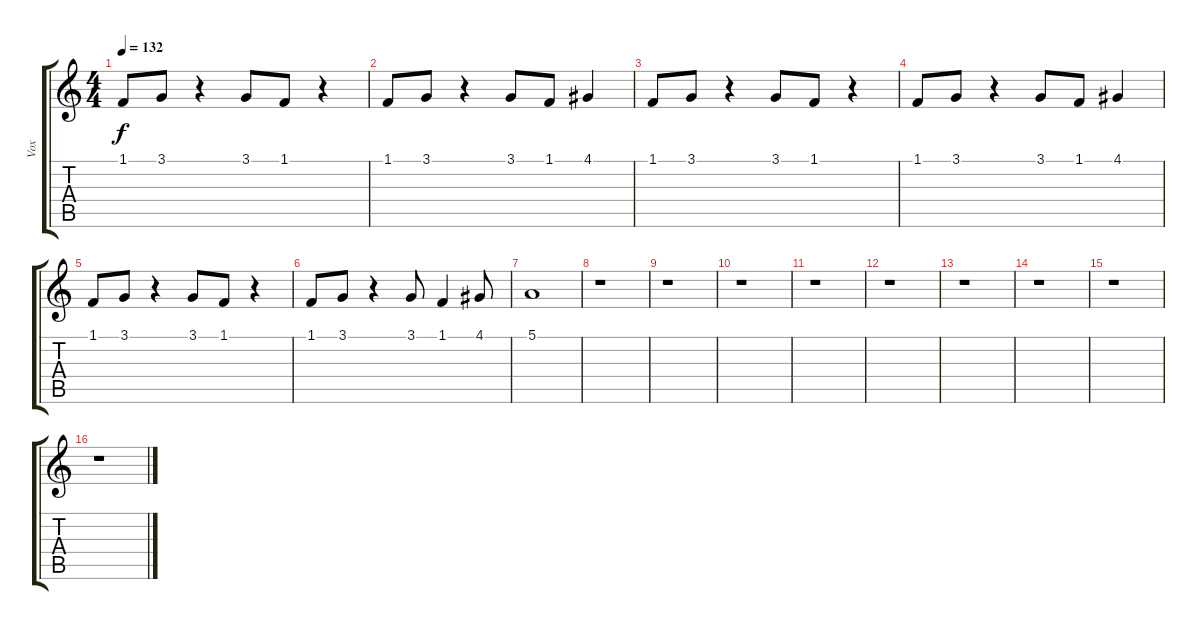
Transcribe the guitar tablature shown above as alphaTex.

\track ("Vox" "Vox") {instrument synthvoice}
\staff {score tabs}
\tuning (E4 B3 G3 D3 A2 E2) {hide}
\ts (4 4)
\tempo 132
\clef g2
\ks c
1.1.8{dy f} 3.1.8 r.4 3.1.8 1.1.8 r.4 |
1.1.8 3.1.8 r.4 3.1.8 1.1.8 4.1.4 |
1.1.8 3.1.8 r.4 3.1.8 1.1.8 r.4 |
1.1.8 3.1.8 r.4 3.1.8 1.1.8 4.1.4 |
1.1.8 3.1.8 r.4 3.1.8 1.1.8 r.4 |
1.1.8 3.1.8 r.4 3.1.8 1.1.4 4.1.8 |
5.1.1 |
r.1 |
r.1 |
r.1 |
r.1 |
r.1 |
r.1 |
r.1 |
r.1 |
r.1
